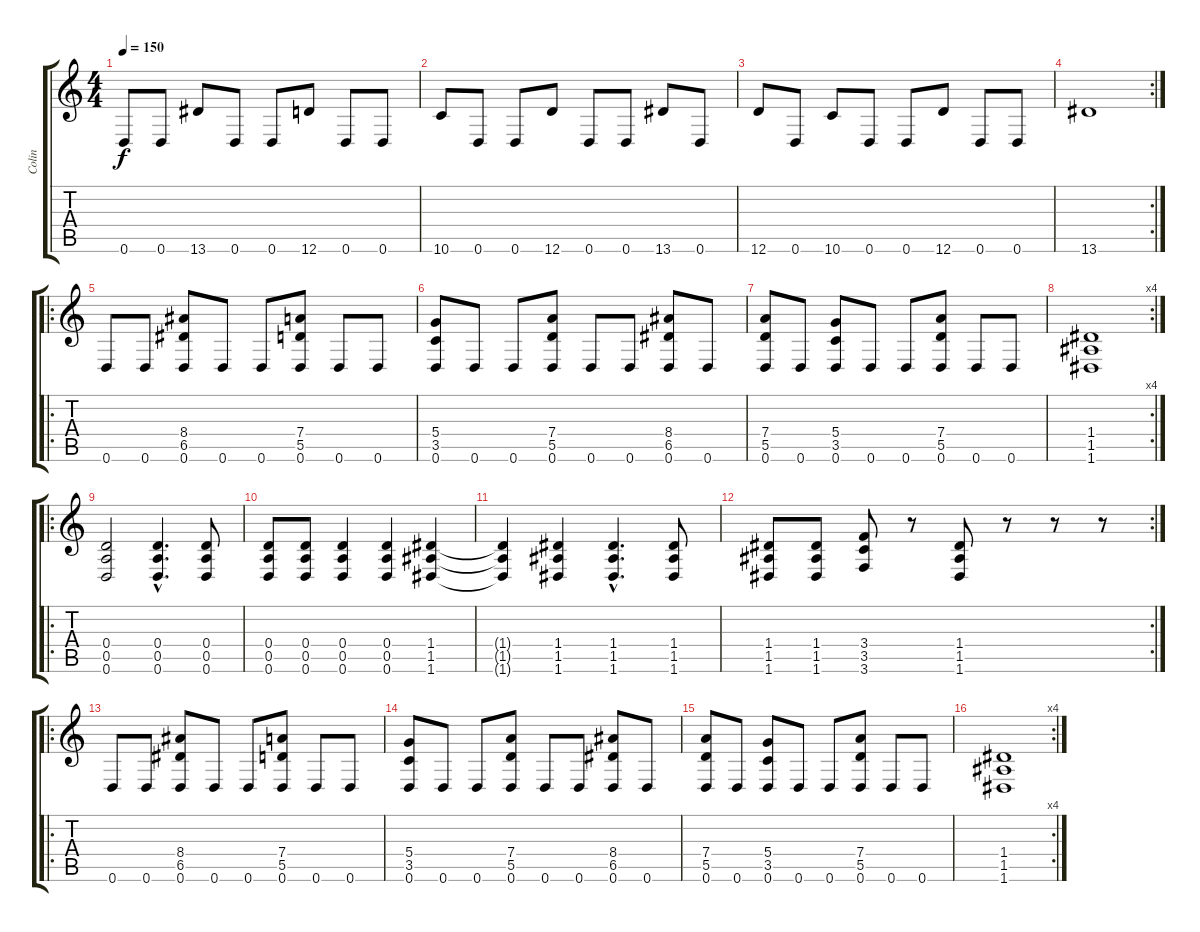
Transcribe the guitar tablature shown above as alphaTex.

\track ("Colin" "Colin") {instrument electricguitarclean}
\staff {score tabs}
\tuning (E4 B3 G3 D3 A2 D2) {hide}
\ts (4 4)
\tempo 150
\clef g2
\ks c
0.6.8{dy f instrument electricguitarclean} 0.6.8 13.6.8 0.6.8 0.6.8 12.6.8 0.6.8 0.6.8 |
10.6.8 0.6.8 0.6.8 12.6.8 0.6.8 0.6.8 13.6.8 0.6.8 |
12.6.8 0.6.8 10.6.8 0.6.8 0.6.8 12.6.8 0.6.8 0.6.8 |
\rc 2
13.6.1 |
\ro
0.6.8 0.6.8 (8.4 6.5 0.6).8 0.6.8 0.6.8 (7.4 5.5 0.6).8 0.6.8 0.6.8 |
(5.4 3.5 0.6).8 0.6.8 0.6.8 (7.4 5.5 0.6).8 0.6.8 0.6.8 (8.4 6.5 0.6).8 0.6.8 |
(7.4 5.5 0.6).8 0.6.8 (5.4 3.5 0.6).8 0.6.8 0.6.8 (7.4 5.5 0.6).8 0.6.8 0.6.8 |
\rc 4
(1.4 1.5 1.6).1 |
\ro
(0.4 0.5 0.6).2 (0.4{hac} 0.5{hac} 0.6{hac}).4{d} (0.4 0.5 0.6).8 |
(0.4 0.5 0.6).8 (0.4 0.5 0.6).8 (0.4 0.5 0.6).4 (0.4 0.5 0.6).4{instrument electricguitarmuted} (1.4 1.5 1.6).4{instrument electricguitarclean} |
(1.4{t} 1.5{t} 1.6{t}).4 (1.4 1.5 1.6).4 (1.4{hac} 1.5{hac} 1.6{hac}).4{d} (1.4 1.5 1.6).8 |
\rc 2
(1.4 1.5 1.6).8 (1.4 1.5 1.6).8 (3.4 3.5 3.6).8 r.8 (1.4 1.5 1.6).8 r.8 r.8 r.8 |
\ro
0.6.8 0.6.8 (8.4 6.5 0.6).8 0.6.8 0.6.8 (7.4 5.5 0.6).8 0.6.8 0.6.8 |
(5.4 3.5 0.6).8 0.6.8 0.6.8 (7.4 5.5 0.6).8 0.6.8 0.6.8 (8.4 6.5 0.6).8 0.6.8 |
(7.4 5.5 0.6).8 0.6.8 (5.4 3.5 0.6).8 0.6.8 0.6.8 (7.4 5.5 0.6).8 0.6.8 0.6.8 |
\rc 4
(1.4 1.5 1.6).1
